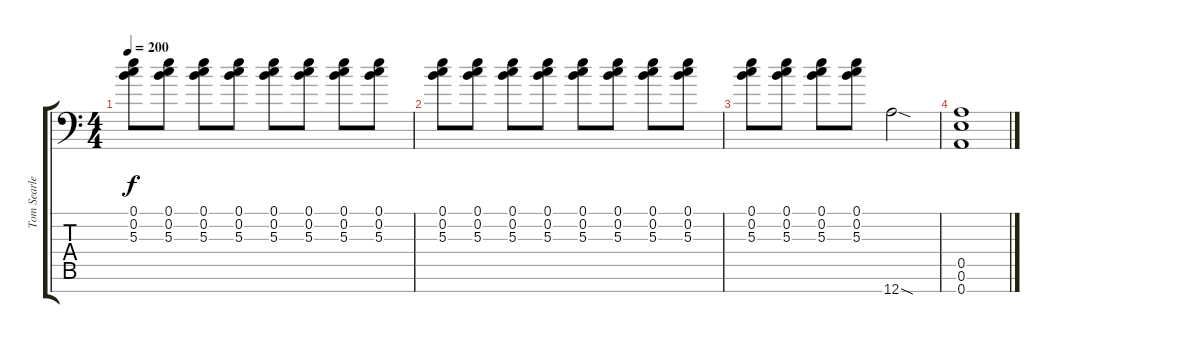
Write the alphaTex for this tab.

\track ("Tom Searle" "Tom Searle") {instrument distortionguitar}
\staff {score tabs}
\tuning (E4 B3 G3 D3 A2 E2 A1) {hide}
\ts (4 4)
\tempo 200
\clef f4
\ks c
(0.1 0.2 5.3).8{dy f} (0.1 0.2 5.3).8 (0.1 0.2 5.3).8 (0.1 0.2 5.3).8 (0.1 0.2 5.3).8 (0.1 0.2 5.3).8 (0.1 0.2 5.3).8 (0.1 0.2 5.3).8 |
(0.1 0.2 5.3).8 (0.1 0.2 5.3).8 (0.1 0.2 5.3).8 (0.1 0.2 5.3).8 (0.1 0.2 5.3).8 (0.1 0.2 5.3).8 (0.1 0.2 5.3).8 (0.1 0.2 5.3).8 |
(0.1 0.2 5.3).8 (0.1 0.2 5.3).8 (0.1 0.2 5.3).8 (0.1 0.2 5.3).8 12.7{sod}.2 |
(0.5 0.6 0.7).1
